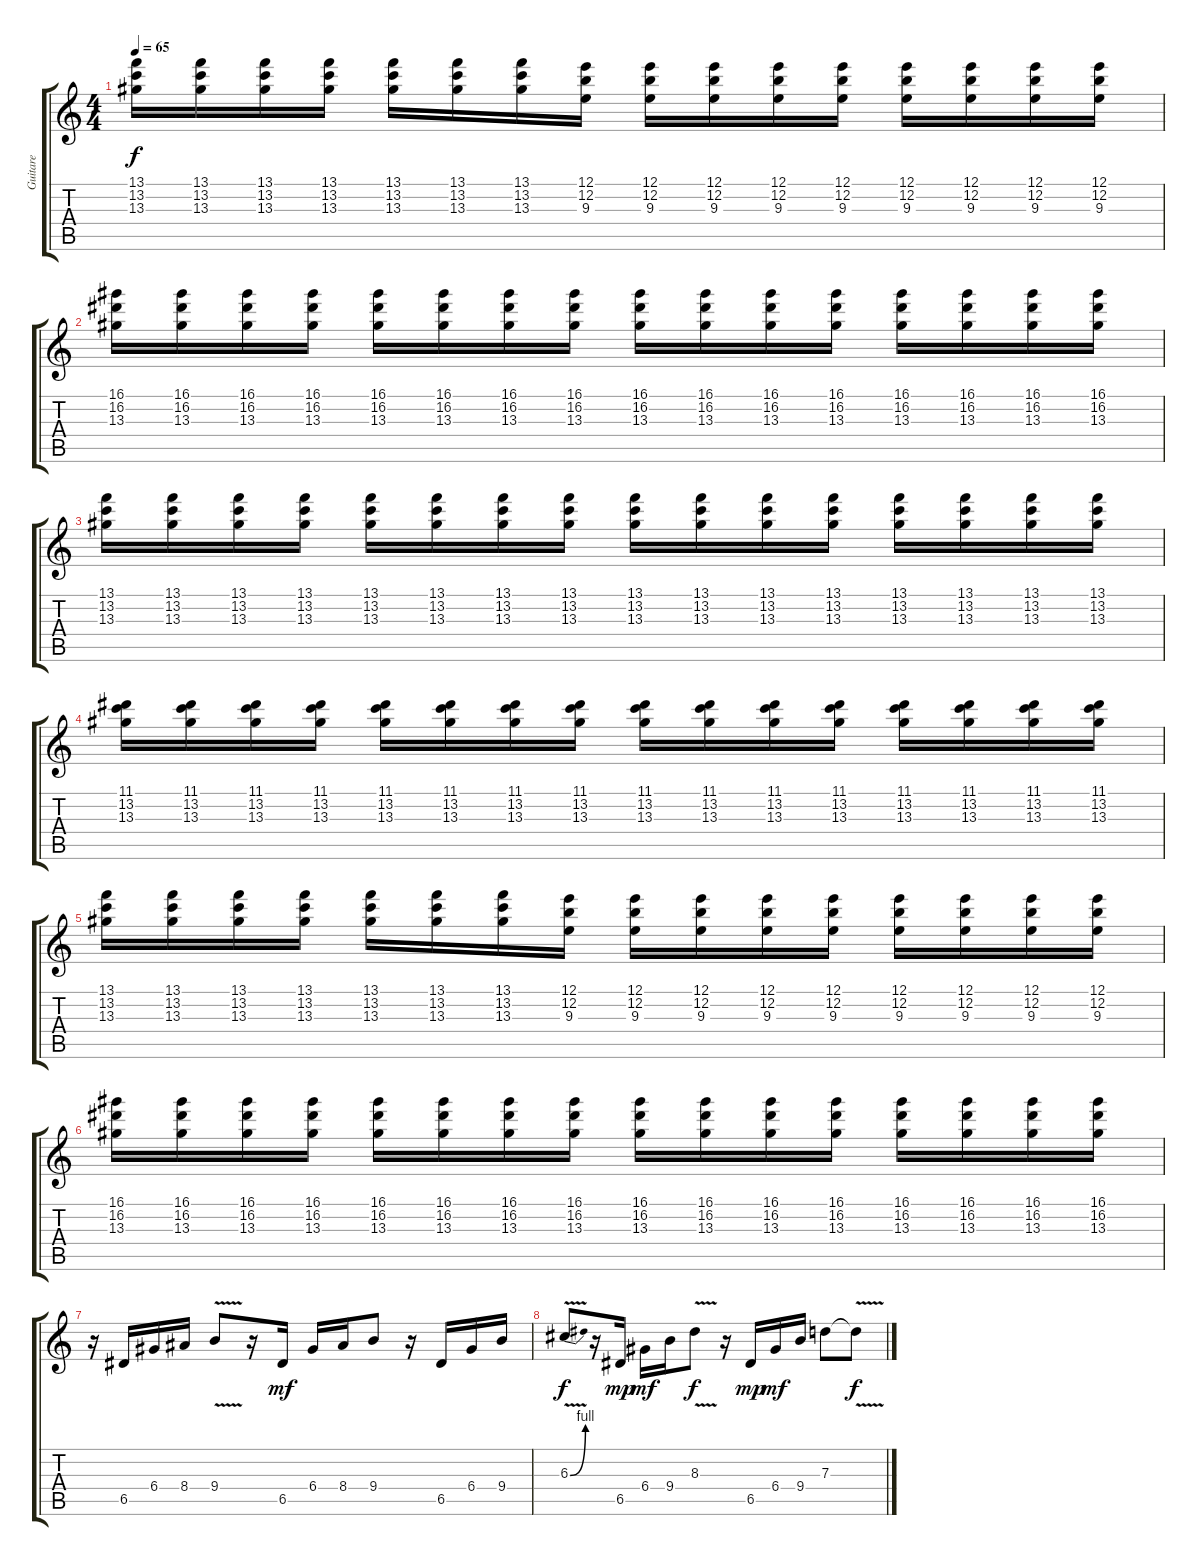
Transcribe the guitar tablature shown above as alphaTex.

\track ("Guitare" "Guitare") {instrument distortionguitar}
\staff {score tabs}
\tuning (E4 B3 G3 D3 A2 E2) {hide}
\ts (4 4)
\tempo 65
\clef g2
\ks c
(13.1 13.2 13.3).16{dy f} (13.1 13.2 13.3).16 (13.1 13.2 13.3).16 (13.1 13.2 13.3).16 (13.1 13.2 13.3).16 (13.1 13.2 13.3).16 (13.1 13.2 13.3).16 (12.1 12.2 9.3).16 (12.1 12.2 9.3).16 (12.1 12.2 9.3).16 (12.1 12.2 9.3).16 (12.1 12.2 9.3).16 (12.1 12.2 9.3).16 (12.1 12.2 9.3).16 (12.1 12.2 9.3).16 (12.1 12.2 9.3).16 |
(16.1 16.2 13.3).16 (16.1 16.2 13.3).16 (16.1 16.2 13.3).16 (16.1 16.2 13.3).16 (16.1 16.2 13.3).16 (16.1 16.2 13.3).16 (16.1 16.2 13.3).16 (16.1 16.2 13.3).16 (16.1 16.2 13.3).16 (16.1 16.2 13.3).16 (16.1 16.2 13.3).16 (16.1 16.2 13.3).16 (16.1 16.2 13.3).16 (16.1 16.2 13.3).16 (16.1 16.2 13.3).16 (16.1 16.2 13.3).16 |
(13.1 13.2 13.3).16 (13.1 13.2 13.3).16 (13.1 13.2 13.3).16 (13.1 13.2 13.3).16 (13.1 13.2 13.3).16 (13.1 13.2 13.3).16 (13.1 13.2 13.3).16 (13.1 13.2 13.3).16 (13.1 13.2 13.3).16 (13.1 13.2 13.3).16 (13.1 13.2 13.3).16 (13.1 13.2 13.3).16 (13.1 13.2 13.3).16 (13.1 13.2 13.3).16 (13.1 13.2 13.3).16 (13.1 13.2 13.3).16 |
(11.1 13.2 13.3).16 (11.1 13.2 13.3).16 (11.1 13.2 13.3).16 (11.1 13.2 13.3).16 (11.1 13.2 13.3).16 (11.1 13.2 13.3).16 (11.1 13.2 13.3).16 (11.1 13.2 13.3).16 (11.1 13.2 13.3).16 (11.1 13.2 13.3).16 (11.1 13.2 13.3).16 (11.1 13.2 13.3).16 (11.1 13.2 13.3).16 (11.1 13.2 13.3).16 (11.1 13.2 13.3).16 (11.1 13.2 13.3).16 |
(13.1 13.2 13.3).16 (13.1 13.2 13.3).16 (13.1 13.2 13.3).16 (13.1 13.2 13.3).16 (13.1 13.2 13.3).16 (13.1 13.2 13.3).16 (13.1 13.2 13.3).16 (12.1 12.2 9.3).16 (12.1 12.2 9.3).16 (12.1 12.2 9.3).16 (12.1 12.2 9.3).16 (12.1 12.2 9.3).16 (12.1 12.2 9.3).16 (12.1 12.2 9.3).16 (12.1 12.2 9.3).16 (12.1 12.2 9.3).16 |
(16.1 16.2 13.3).16 (16.1 16.2 13.3).16 (16.1 16.2 13.3).16 (16.1 16.2 13.3).16 (16.1 16.2 13.3).16 (16.1 16.2 13.3).16 (16.1 16.2 13.3).16 (16.1 16.2 13.3).16 (16.1 16.2 13.3).16 (16.1 16.2 13.3).16 (16.1 16.2 13.3).16 (16.1 16.2 13.3).16 (16.1 16.2 13.3).16 (16.1 16.2 13.3).16 (16.1 16.2 13.3).16 (16.1 16.2 13.3).16 |
r.16{instrument distortionguitar} 6.5.16 6.4.16 8.4.16 9.4{v}.8 r.16 6.5.16{dy mf} 6.4.16 8.4.16 9.4.8 r.16 6.5.16 6.4.16 9.4.16 |
6.3{be (bend 0 0 60 4) v}.8{dy f} r.16 6.5.16{dy mp} 6.4.16{dy mf} 9.4.16 8.3{v}.8{dy f} r.16 6.5.16{dy mp} 6.4.16{dy mf} 9.4.16 7.3.8 7.3{v t}.8{dy f}
